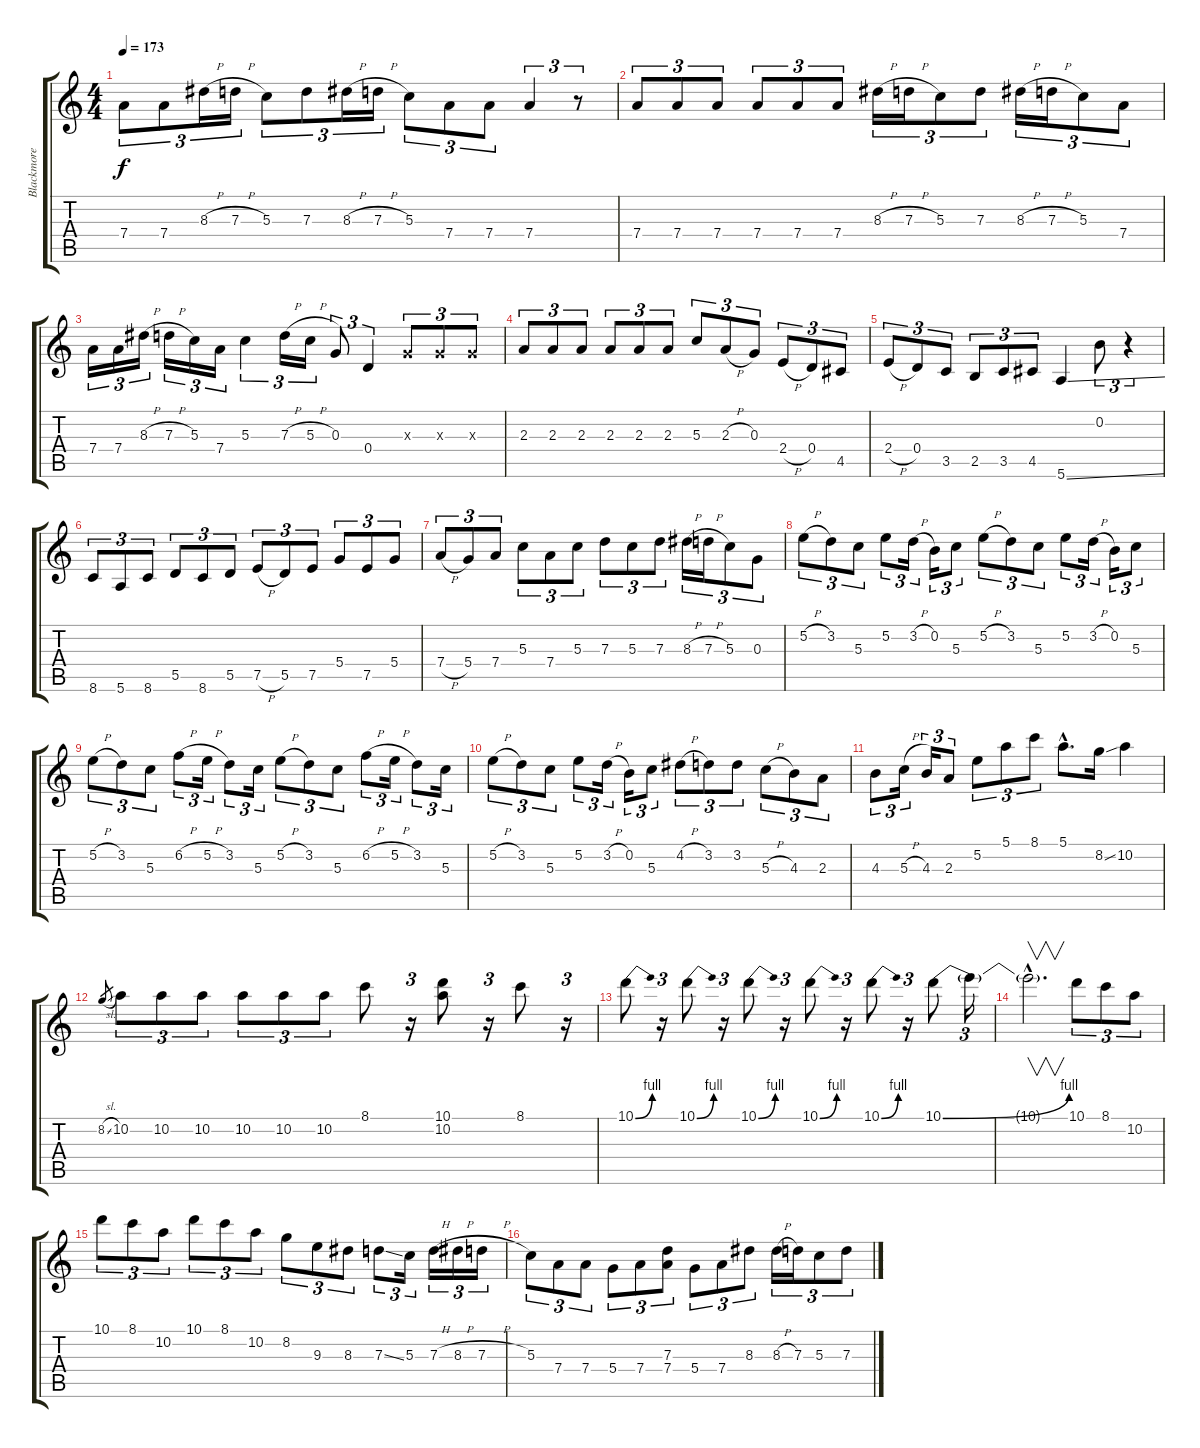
\track ("Blackmore" "Blackmore") {instrument overdrivenguitar}
\staff {score tabs}
\tuning (E4 B3 G3 D3 A2 E2) {hide}
\ts (4 4)
\tempo 173
\clef g2
\ks c
7.4.8{tu (3 2) dy f} 7.4.8{tu (3 2)} 8.3{h}.16{tu (3 2)} 7.3{h}.16{tu (3 2)} 5.3.8{tu (3 2)} 7.3.8{tu (3 2)} 8.3{h}.16{tu (3 2)} 7.3{h}.16{tu (3 2)} 5.3.8{tu (3 2)} 7.4.8{tu (3 2)} 7.4.8{tu (3 2)} 7.4.4{tu (3 2)} r.8{tu (3 2)} |
7.4.8{tu (3 2)} 7.4.8{tu (3 2)} 7.4.8{tu (3 2)} 7.4.8{tu (3 2)} 7.4.8{tu (3 2)} 7.4.8{tu (3 2)} 8.3{h}.16{tu (3 2)} 7.3{h}.16{tu (3 2)} 5.3.8{tu (3 2)} 7.3.8{tu (3 2)} 8.3{h}.16{tu (3 2)} 7.3{h}.16{tu (3 2)} 5.3.8{tu (3 2)} 7.4.8{tu (3 2)} |
7.4.16{tu (3 2)} 7.4.16{tu (3 2)} 8.3{h}.16{tu (3 2)} 7.3{h}.16{tu (3 2)} 5.3.16{tu (3 2)} 7.4.16{tu (3 2)} 5.3.4{tu (3 2)} 7.3{h}.16{tu (3 2)} 5.3{h}.16{tu (3 2)} 0.3.8{tu (3 2)} 0.4.4{tu (3 2)} 0.3{x}.8{tu (3 2)} 0.3{x}.8{tu (3 2)} 0.3{x}.8{tu (3 2)} |
2.3.8{tu (3 2)} 2.3.8{tu (3 2)} 2.3.8{tu (3 2)} 2.3.8{tu (3 2)} 2.3.8{tu (3 2)} 2.3.8{tu (3 2)} 5.3.8{tu (3 2)} 2.3{h}.8{tu (3 2)} 0.3.8{tu (3 2)} 2.4{h}.8{tu (3 2)} 0.4.8{tu (3 2)} 4.5.8{tu (3 2)} |
2.4{h}.8{tu (3 2)} 0.4.8{tu (3 2)} 3.5.8{tu (3 2)} 2.5.8{tu (3 2)} 3.5.8{tu (3 2)} 4.5.8{tu (3 2)} 5.6{ss}.4 0.2.8{tu (3 2)} r.4{tu (3 2)} |
8.6.8{tu (3 2)} 5.6.8{tu (3 2)} 8.6.8{tu (3 2)} 5.5.8{tu (3 2)} 8.6.8{tu (3 2)} 5.5.8{tu (3 2)} 7.5{h}.8{tu (3 2)} 5.5.8{tu (3 2)} 7.5.8{tu (3 2)} 5.4.8{tu (3 2)} 7.5.8{tu (3 2)} 5.4.8{tu (3 2)} |
7.4{h}.8{tu (3 2)} 5.4.8{tu (3 2)} 7.4.8{tu (3 2)} 5.3.8{tu (3 2)} 7.4.8{tu (3 2)} 5.3.8{tu (3 2)} 7.3.8{tu (3 2)} 5.3.8{tu (3 2)} 7.3.8{tu (3 2)} 8.3{h}.16{tu (3 2)} 7.3{h}.16{tu (3 2)} 5.3.8{tu (3 2)} 0.3.8{tu (3 2)} |
5.2{h}.8{tu (3 2)} 3.2.8{tu (3 2)} 5.3.8{tu (3 2)} 5.2.8{tu (3 2)} 3.2{h}.16{tu (3 2)} 0.2.16{tu (3 2)} 5.3.8{tu (3 2)} 5.2{h}.8{tu (3 2)} 3.2.8{tu (3 2)} 5.3.8{tu (3 2)} 5.2.8{tu (3 2)} 3.2{h}.16{tu (3 2)} 0.2.16{tu (3 2)} 5.3.8{tu (3 2)} |
5.2{h}.8{tu (3 2)} 3.2.8{tu (3 2)} 5.3.8{tu (3 2)} 6.2{h}.8{tu (3 2)} 5.2{h}.16{tu (3 2)} 3.2.8{tu (3 2)} 5.3.16{tu (3 2)} 5.2{h}.8{tu (3 2)} 3.2.8{tu (3 2)} 5.3.8{tu (3 2)} 6.2{h}.8{tu (3 2)} 5.2{h}.16{tu (3 2)} 3.2.8{tu (3 2)} 5.3.16{tu (3 2)} |
5.2{h}.8{tu (3 2)} 3.2.8{tu (3 2)} 5.3.8{tu (3 2)} 5.2.8{tu (3 2)} 3.2{h}.16{tu (3 2)} 0.2.16{tu (3 2)} 5.3.8{tu (3 2)} 4.2{h}.8{tu (3 2)} 3.2.8{tu (3 2)} 3.2.8{tu (3 2)} 5.3{h}.8{tu (3 2)} 4.3.8{tu (3 2)} 2.3.8{tu (3 2)} |
4.3.8{tu (3 2)} 5.3{h}.16{tu (3 2)} 4.3.16{tu (3 2)} 2.3.8{tu (3 2)} 5.2.8{tu (3 2)} 5.1.8{tu (3 2)} 8.1.8{tu (3 2)} 5.1{hac}.8{d} 8.2{ss}.16 10.2.4 |
8.2{sl}.8{gr} 10.2.8{tu (3 2)} 10.2.8{tu (3 2)} 10.2.8{tu (3 2)} 10.2.8{tu (3 2)} 10.2.8{tu (3 2)} 10.2.8{tu (3 2)} 8.1.8 r.16{tu (3 2)} (10.1 10.2).8 r.16{tu (3 2)} 8.1.8 r.16{tu (3 2)} |
10.1{be (bend 0 0 60 4)}.8 r.16{tu (3 2)} 10.1{be (bend 0 0 60 4)}.8 r.16{tu (3 2)} 10.1{be (bend 0 0 60 4)}.8 r.16{tu (3 2)} 10.1{be (bend 0 0 60 4)}.8 r.16{tu (3 2)} 10.1{be (bend 0 0 60 4)}.8 r.16{tu (3 2)} 10.1{be (bend 0 0 60 4)}.8 10.1{t}.16{tu (3 2)} |
10.1{hac t}.2{v d} 10.1.8{tu (3 2)} 8.1.8{tu (3 2)} 10.2.8{tu (3 2)} |
10.1.8{tu (3 2)} 8.1.8{tu (3 2)} 10.2.8{tu (3 2)} 10.1.8{tu (3 2)} 8.1.8{tu (3 2)} 10.2.8{tu (3 2)} 8.2.8{tu (3 2)} 9.3.8{tu (3 2)} 8.3.8{tu (3 2)} 7.3{ss}.8{tu (3 2)} 5.3.16{tu (3 2)} 7.3{h}.16{tu (3 2)} 8.3{h}.16{tu (3 2)} 7.3{h}.16{tu (3 2)} |
5.3.8{tu (3 2)} 7.4.8{tu (3 2)} 7.4.8{tu (3 2)} 5.4.8{tu (3 2)} 7.4.8{tu (3 2)} (7.3 7.4).8{tu (3 2)} 5.4.8{tu (3 2)} 7.4.8{tu (3 2)} 8.3.8{tu (3 2)} 8.3{h}.16{tu (3 2)} 7.3.16{tu (3 2)} 5.3.8{tu (3 2)} 7.3.8{tu (3 2)}
